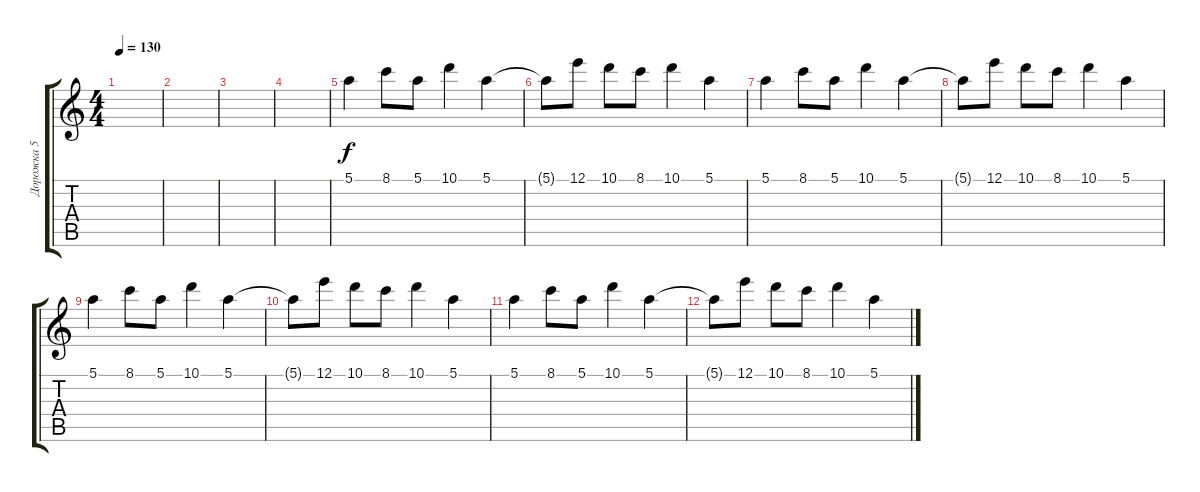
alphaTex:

\track ("Дорожка 5" "Дорожка 5") {instrument distortionguitar}
\staff {score tabs}
\tuning (E4 B3 G3 D3 A2 E2) {hide}
\ts (4 4)
\tempo 130
\clef g2
\ks c
|
|
|
|
5.1.4 8.1.8 5.1.8 10.1.4 5.1.4 |
5.1{t}.8 12.1.8 10.1.8 8.1.8 10.1.4 5.1.4 |
5.1.4 8.1.8 5.1.8 10.1.4 5.1.4 |
5.1{t}.8 12.1.8 10.1.8 8.1.8 10.1.4 5.1.4 |
5.1.4 8.1.8 5.1.8 10.1.4 5.1.4 |
5.1{t}.8 12.1.8 10.1.8 8.1.8 10.1.4 5.1.4 |
5.1.4 8.1.8 5.1.8 10.1.4 5.1.4 |
5.1{t}.8 12.1.8 10.1.8 8.1.8 10.1.4 5.1.4
